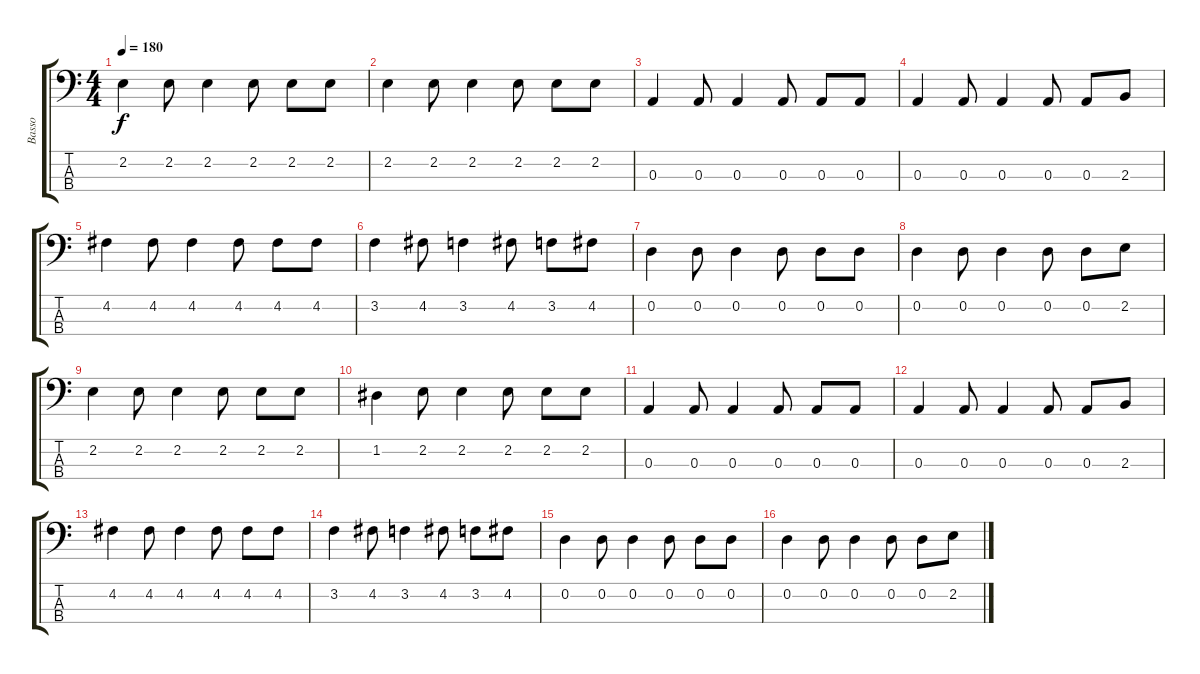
\track ("Basso" "Basso") {instrument electricbasspick}
\staff {score tabs}
\tuning (G2 D2 A1 E1) {hide}
\ts (4 4)
\tempo 180
\clef f4
\ks c
2.2.4{dy f} 2.2.8 2.2.4 2.2.8 2.2.8 2.2.8 |
2.2.4 2.2.8 2.2.4 2.2.8 2.2.8 2.2.8 |
0.3.4 0.3.8 0.3.4 0.3.8 0.3.8 0.3.8 |
0.3.4 0.3.8 0.3.4 0.3.8 0.3.8 2.3.8 |
4.2.4 4.2.8 4.2.4 4.2.8 4.2.8 4.2.8 |
3.2.4 4.2.8 3.2.4 4.2.8 3.2.8 4.2.8 |
0.2.4 0.2.8 0.2.4 0.2.8 0.2.8 0.2.8 |
0.2.4 0.2.8 0.2.4 0.2.8 0.2.8 2.2.8 |
2.2.4 2.2.8 2.2.4 2.2.8 2.2.8 2.2.8 |
1.2.4 2.2.8 2.2.4 2.2.8 2.2.8 2.2.8 |
0.3.4 0.3.8 0.3.4 0.3.8 0.3.8 0.3.8 |
0.3.4 0.3.8 0.3.4 0.3.8 0.3.8 2.3.8 |
4.2.4 4.2.8 4.2.4 4.2.8 4.2.8 4.2.8 |
3.2.4 4.2.8 3.2.4 4.2.8 3.2.8 4.2.8 |
0.2.4 0.2.8 0.2.4 0.2.8 0.2.8 0.2.8 |
0.2.4 0.2.8 0.2.4 0.2.8 0.2.8 2.2.8
